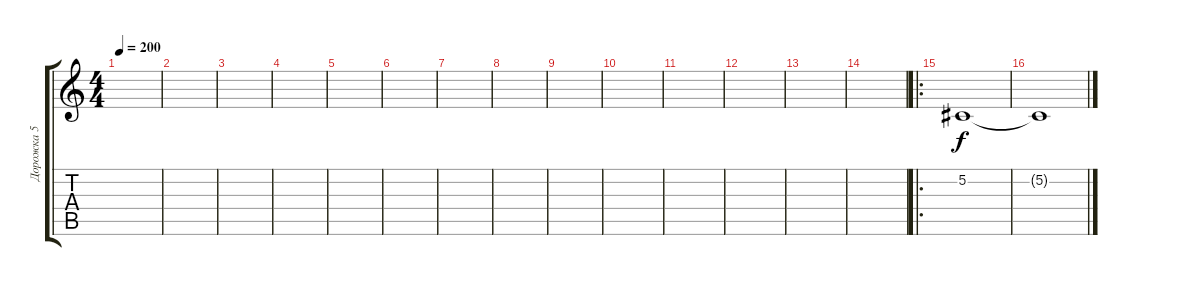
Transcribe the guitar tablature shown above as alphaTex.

\track ("Дорожка 5" "Дорожка 5") {instrument tremolostrings}
\staff {score tabs}
\tuning (Db4 Ab3 E3 B2 Gb2 Db2) {hide}
\ts (4 4)
\tempo 200
\clef g2
\ks c
|
|
|
|
|
|
|
|
|
|
|
|
|
|
\ro
5.2.1{instrument tremolostrings} |
5.2{t}.1
